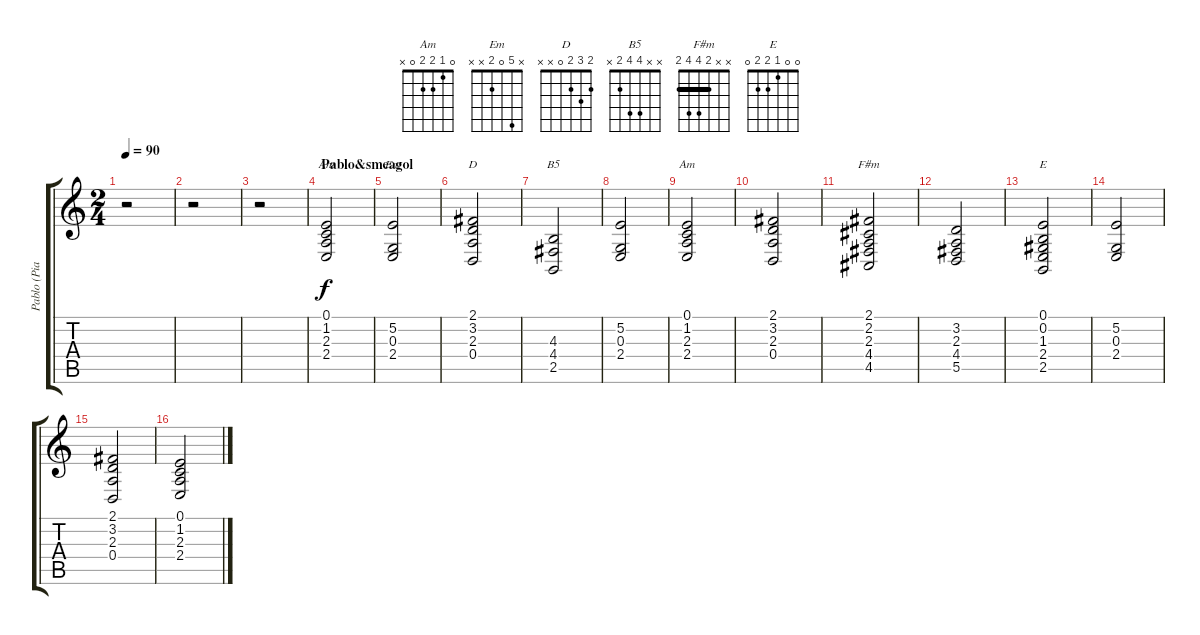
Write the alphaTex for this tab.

\track ("Pablo (Piano)" "Pablo (Pia") {instrument brightacousticpiano}
\staff {score tabs}
\tuning (E4 B3 G3 D3 A2 E2) {hide}
\chord ("Am" 0 1 2 2 x x)
\chord ("Em" x 5 0 2 x x)
\chord ("D" 2 3 2 0 x x)
\chord ("B5" x x 4 4 2 x)
\chord ("Am" 0 1 2 2 0 x)
\chord ("F#m" x x 2 4 4 2) {barre 2}
\chord ("E" 0 0 1 2 2 0)
\ts (2 4)
\tempo 90
\clef g2
\ks c
r.2{dy f} |
r.2 |
r.2 |
\section ("" "Pablo&smeagol")
(0.1 1.2 2.3 2.4).2{ch "Am"} |
(5.2 0.3 2.4).2{ch "Em"} |
(2.1 3.2 2.3 0.4).2{ch "D"} |
(4.3 4.4 2.5).2{ch "B5"} |
(5.2 0.3 2.4).2 |
(0.1 1.2 2.3 2.4).2{ch "Am"} |
(2.1 3.2 2.3 0.4).2 |
(2.1 2.2 2.3 4.4 4.5).2{ch "F#m"} |
(3.2 2.3 4.4 5.5).2 |
(0.1 0.2 1.3 2.4 2.5).2{ch "E"} |
(5.2 0.3 2.4).2 |
(2.1 3.2 2.3 0.4).2 |
(0.1 1.2 2.3 2.4).2
